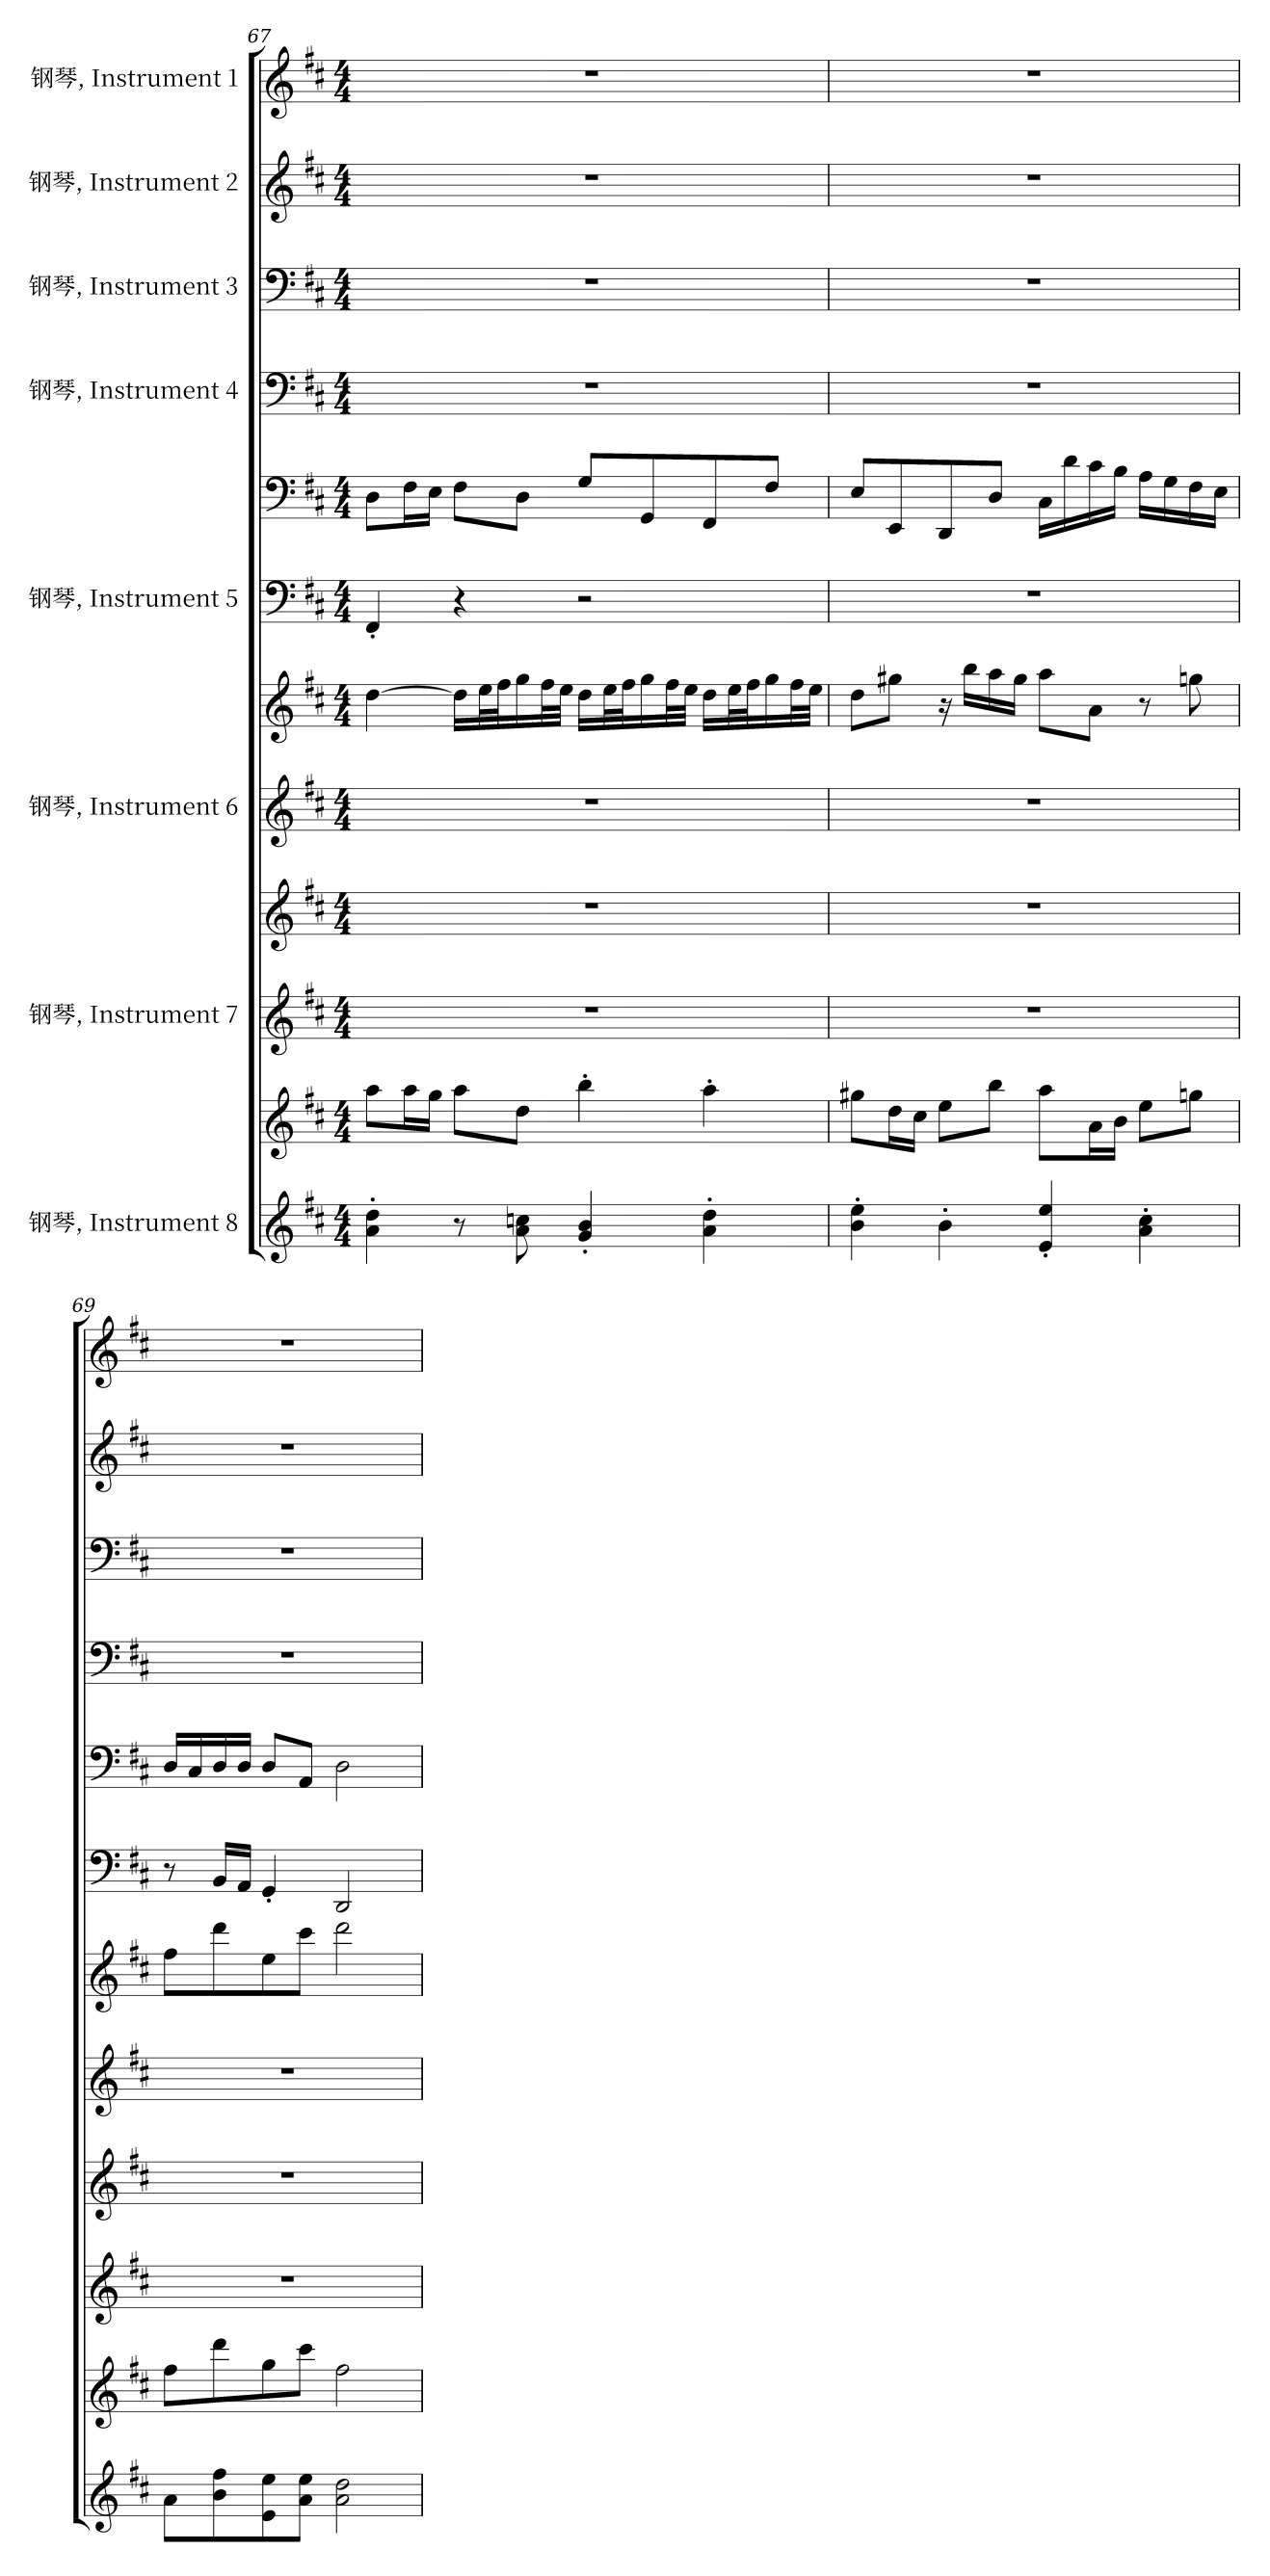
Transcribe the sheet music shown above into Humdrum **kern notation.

**kern	**kern	**kern	**kern	**kern	**kern	**kern	**kern	**kern	**kern	**kern	**kern
*part8	*part8	*part7	*part7	*part6	*part6	*part5	*part5	*part4	*part3	*part2	*part1
*staff12	*staff11	*staff10	*staff9	*staff8	*staff7	*staff6	*staff5	*staff4	*staff3	*staff2	*staff1
*I"钢琴, Instrument 8	*	*I"钢琴, Instrument 7	*	*I"钢琴, Instrument 6	*	*I"钢琴, Instrument 5	*	*I"钢琴, Instrument 4	*I"钢琴, Instrument 3	*I"钢琴, Instrument 2	*I"钢琴, Instrument 1
!!LO:PB:g=z
*clefG2	*clefG2	*clefG2	*clefG2	*clefG2	*clefG2	*clefF4	*clefF4	*clefF4	*clefF4	*clefG2	*clefG2
*k[f#c#]	*k[f#c#]	*k[f#c#]	*k[f#c#]	*k[f#c#]	*k[f#c#]	*k[f#c#]	*k[f#c#]	*k[f#c#]	*k[f#c#]	*k[f#c#]	*k[f#c#]
*M4/4	*M4/4	*M4/4	*M4/4	*M4/4	*M4/4	*M4/4	*M4/4	*M4/4	*M4/4	*M4/4	*M4/4
=67	=67	=67	=67	=67	=67	=67	=67	=67	=67	=67	=67
4a\' 4dd\'	8aa\L	1r	1r	1r	[4dd\	4FF#'/	8D\L	1r	1r	1r	1r
.	16aa\L	.	.	.	.	.	16F#\L	.	.	.	.
.	16gg\JJ	.	.	.	.	.	16E\JJ	.	.	.	.
8r	8aa\L	.	.	.	16dd\LL]	4r	8F#\L	.	.	.	.
.	.	.	.	.	32ee\L	.	.	.	.	.	.
.	.	.	.	.	32ff#\J	.	.	.	.	.	.
8a\ 8ccn\	8dd\J	.	.	.	16gg\	.	8D\J	.	.	.	.
.	.	.	.	.	32ff#\L	.	.	.	.	.	.
.	.	.	.	.	32ee\JJJ	.	.	.	.	.	.
4g/' 4b/'	4bb'\	.	.	.	16dd\LL	2r	8G/L	.	.	.	.
.	.	.	.	.	32ee\L	.	.	.	.	.	.
.	.	.	.	.	32ff#\J	.	.	.	.	.	.
.	.	.	.	.	16gg\	.	8GG/	.	.	.	.
.	.	.	.	.	32ff#\L	.	.	.	.	.	.
.	.	.	.	.	32ee\JJJ	.	.	.	.	.	.
4a\' 4dd\'	4aa'\	.	.	.	16dd\LL	.	8FF#/	.	.	.	.
.	.	.	.	.	32ee\L	.	.	.	.	.	.
.	.	.	.	.	32ff#\J	.	.	.	.	.	.
.	.	.	.	.	16gg\	.	8F#/J	.	.	.	.
.	.	.	.	.	32ff#\L	.	.	.	.	.	.
.	.	.	.	.	32ee\JJJ	.	.	.	.	.	.
=68	=68	=68	=68	=68	=68	=68	=68	=68	=68	=68	=68
4b\' 4ee\'	8gg#X\L	1r	1r	1r	8dd\L	1r	8E/L	1r	1r	1r	1r
.	16dd\L	.	.	.	8gg#X\J	.	8EE/	.	.	.	.
.	16cc#\JJ	.	.	.	.	.	.	.	.	.	.
4b'\	8ee\L	.	.	.	16r	.	8DD/	.	.	.	.
.	.	.	.	.	16bb\LL	.	.	.	.	.	.
.	8bb\J	.	.	.	16aa\	.	8D/J	.	.	.	.
.	.	.	.	.	16gg#\JJ	.	.	.	.	.	.
4e/' 4ee/'	8aa\L	.	.	.	8aa\L	.	16C#\LL	.	.	.	.
.	.	.	.	.	.	.	16d\	.	.	.	.
.	16a\L	.	.	.	8a\J	.	16c#\	.	.	.	.
.	16b\JJ	.	.	.	.	.	16B\JJ	.	.	.	.
4a\' 4cc#\'	8ee\L	.	.	.	8r	.	16A\LL	.	.	.	.
.	.	.	.	.	.	.	16G\	.	.	.	.
.	8ggn\J	.	.	.	8ggn\	.	16F#\	.	.	.	.
.	.	.	.	.	.	.	16E\JJ	.	.	.	.
!!LO:PB:g=z
=69	=69	=69	=69	=69	=69	=69	=69	=69	=69	=69	=69
8a\L	8ff#\L	1r	1r	1r	8ff#\L	8r	16D/LL	1r	1r	1r	1r
.	.	.	.	.	.	.	16C#/	.	.	.	.
8b\ 8ff#\	8ddd\	.	.	.	8ddd\	16BB/LL	16D/	.	.	.	.
.	.	.	.	.	.	16AA/JJ	16D/JJ	.	.	.	.
8e\ 8ee\	8gg\	.	.	.	8ee\	4GG'/	8D/L	.	.	.	.
8a\ 8ee\J	8ccc#\J	.	.	.	8ccc#\J	.	8AA/J	.	.	.	.
2a\ 2dd\	2ff#\	.	.	.	2ddd\	2DD/	2D\	.	.	.	.
=	=	=	=	=	=	=	=	=	=	=	=
*-	*-	*-	*-	*-	*-	*-	*-	*-	*-	*-	*-
